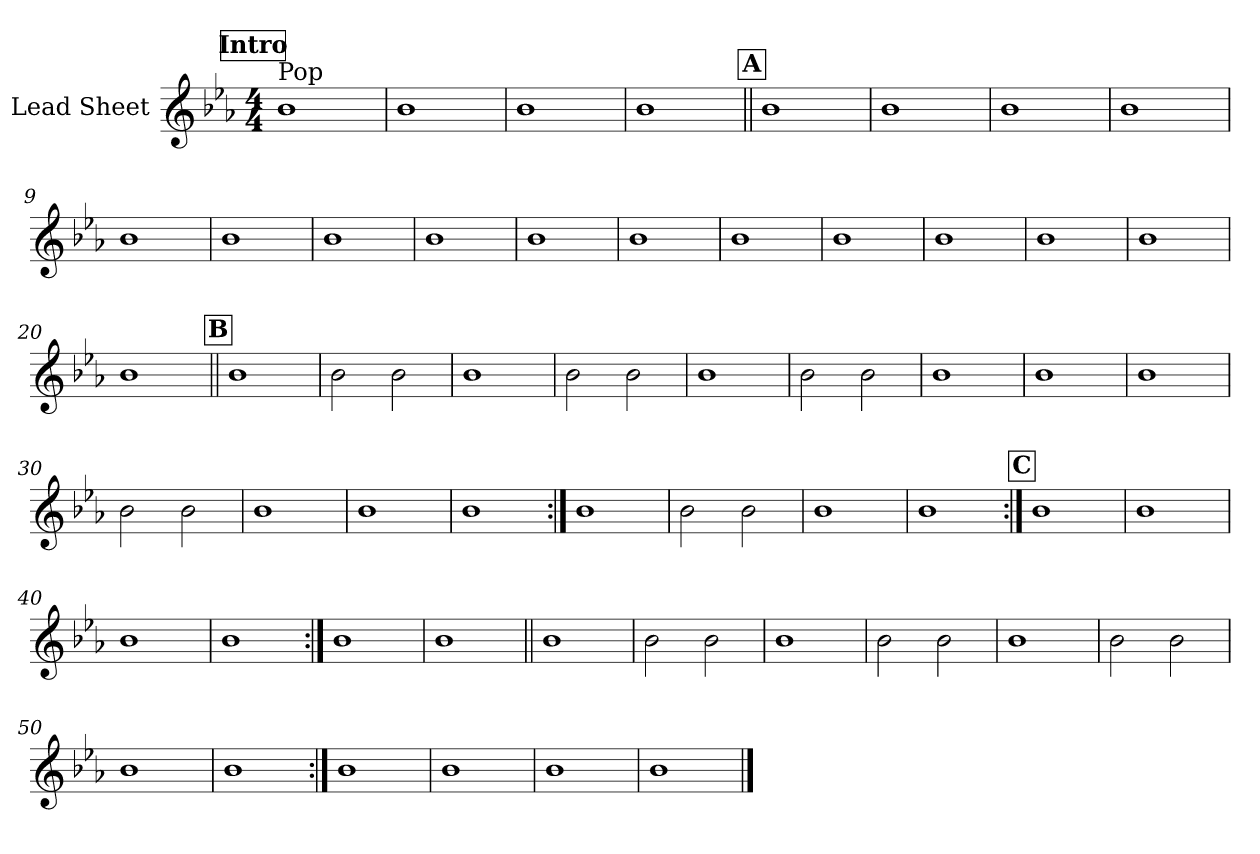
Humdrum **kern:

**kern
*part1
*staff1
*I"Lead Sheet
*clefG2
*k[b-e-a-]
*E-:
*M4/4
*MM104
!!LO:REH:place=s1:a:fs=14:t=Intro
=1
!LO:TX:a:t=Pop
1b-
=2
1b-
=3
1b-
=4
1b-
!!LO:LB:g=z
!!LO:REH:place=s1:a:fs=14:t=A
=5||
1b-
=6
1b-
=7
1b-
=8
1b-
=9
1b-
=10
1b-
=11
1b-
=12
1b-
!!LO:LB:g=z
=13
1b-
=14
1b-
=15
1b-
=16
1b-
=17
1b-
=18
1b-
=19
1b-
=20
1b-
!!LO:LB:g=z
!!LO:REH:place=s1:a:fs=14:t=B
=21||
1b-
=22
2b-\
2b-\
=23
1b-
=24
2b-\
2b-\
!!LO:LB:g=z
=25
1b-
=26
2b-\
2b-\
=27
1b-
=28
1b-
!!LO:LB:g=z
=29
1b-
=30
2b-\
2b-\
=31
1b-
=32
1b-
=33
1b-
!!LO:LB:g=z
=34:|!
1b-
=35
2b-\
2b-\
=36
1b-
=37
1b-
!!LO:LB:g=z
!!LO:REH:place=s1:a:fs=14:t=C
=38:|!
1b-
=39
1b-
=40
1b-
=41
1b-
!!LO:LB:g=z
=42:|!
1b-
=43
1b-
!!LO:LB:g=z
=44||
1b-
=45
2b-\
2b-\
=46
1b-
=47
2b-\
2b-\
!!LO:PB:g=z
=48
1b-
=49
2b-\
2b-\
=50
1b-
=51
1b-
!!LO:LB:g=z
=52:|!
1b-
=53
1b-
=54
1b-
=55
1b-
==
*-
